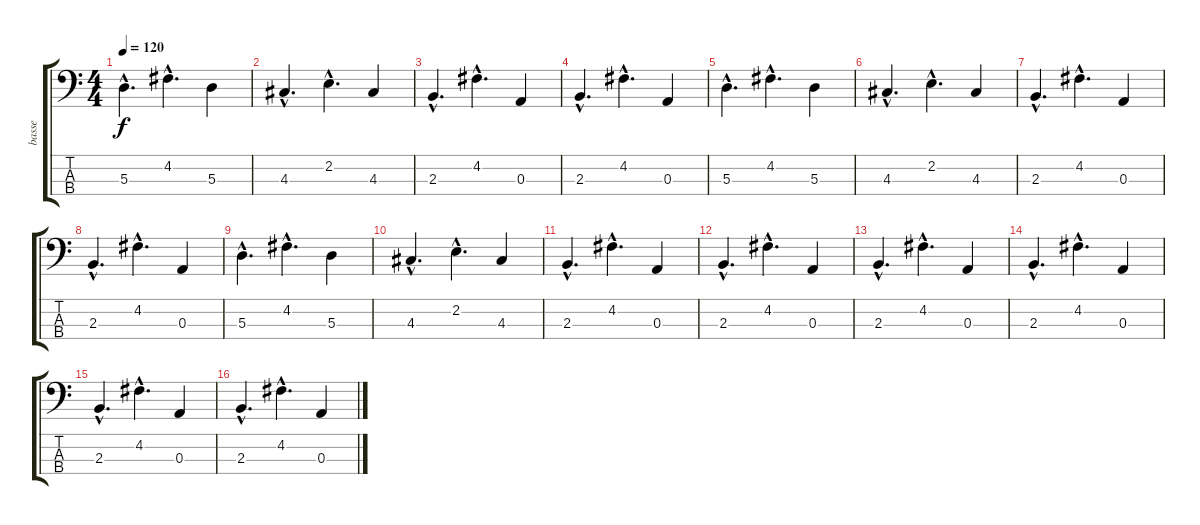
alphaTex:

\track ("basse" "basse") {instrument acousticbass}
\staff {score tabs}
\tuning (G2 D2 A1 E1) {hide}
\ts (4 4)
\tempo 120
\clef f4
\ks c
5.3{hac}.4{d dy f} 4.2{hac}.4{d} 5.3.4 |
4.3{hac}.4{d} 2.2{hac}.4{d} 4.3.4 |
2.3{hac}.4{d} 4.2{hac}.4{d} 0.3.4 |
2.3{hac}.4{d} 4.2{hac}.4{d} 0.3.4 |
5.3{hac}.4{d} 4.2{hac}.4{d} 5.3.4 |
4.3{hac}.4{d} 2.2{hac}.4{d} 4.3.4 |
2.3{hac}.4{d} 4.2{hac}.4{d} 0.3.4 |
2.3{hac}.4{d} 4.2{hac}.4{d} 0.3.4 |
5.3{hac}.4{d} 4.2{hac}.4{d} 5.3.4 |
4.3{hac}.4{d} 2.2{hac}.4{d} 4.3.4 |
2.3{hac}.4{d} 4.2{hac}.4{d} 0.3.4 |
2.3{hac}.4{d} 4.2{hac}.4{d} 0.3.4 |
2.3{hac}.4{d} 4.2{hac}.4{d} 0.3.4 |
2.3{hac}.4{d} 4.2{hac}.4{d} 0.3.4 |
2.3{hac}.4{d} 4.2{hac}.4{d} 0.3.4 |
2.3{hac}.4{d} 4.2{hac}.4{d} 0.3.4
